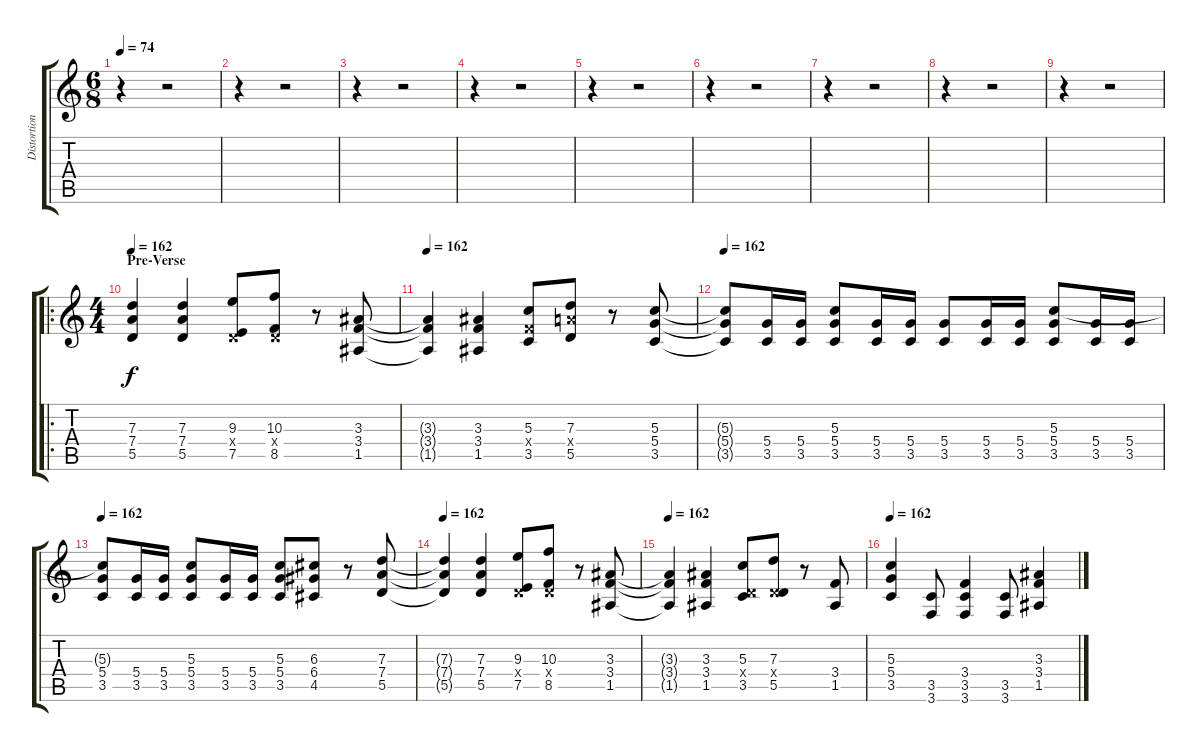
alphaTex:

\track ("Distortion Guitar" "Distortion") {instrument distortionguitar}
\staff {score tabs}
\tuning (E4 B3 G3 D3 A2 D2) {hide}
\ts (6 8)
\tempo 74
\clef g2
\ks c
r.4{dy f} r.2 |
r.4 r.2 |
r.4 r.2 |
r.4 r.2 |
r.4 r.2 |
r.4 r.2 |
r.4 r.2 |
r.4 r.2 |
r.4 r.2 |
\ro
\ts (4 4)
\section ("" "Pre-Verse")
\tempo 162
(7.3 7.4 5.5).4 (7.3 7.4 5.5).4 (9.3 0.4{x} 7.5).8 (10.3 0.4{x} 8.5).8 r.8 (3.3 3.4 1.5).8 |
\tempo 162
(3.3{t} 3.4{t} 1.5{t}).4 (3.3 3.4 1.5).4 (5.3 3.4{x} 3.5).8 (7.3 7.4{x} 5.5).8 r.8 (5.3 5.4 3.5).8 |
\tempo 162
(5.3{t} 5.4{t} 3.5{t}).8 (5.4 3.5).16 (5.4 3.5).16 (5.3 5.4 3.5).8 (5.4 3.5).16 (5.4 3.5).16 (5.4 3.5).8 (5.4 3.5).16 (5.4 3.5).16 (5.3 5.4 3.5).8 (5.4 3.5).16 (5.4 3.5).16 |
\tempo 162
(5.3{t} 5.4 3.5).8 (5.4 3.5).16 (5.4 3.5).16 (5.3 5.4 3.5).8 (5.4 3.5).16 (5.4 3.5).16 (5.3 5.4 3.5).8 (6.3 6.4 4.5).8 r.8 (7.3 7.4 5.5).8 |
\tempo 162
(7.3{t} 7.4{t} 5.5{t}).4 (7.3 7.4 5.5).4 (9.3 0.4{x} 7.5).8 (10.3 0.4{x} 8.5).8 r.8 (3.3 3.4 1.5).8 |
\tempo 162
(3.3{t} 3.4{t} 1.5{t}).4 (3.3 3.4 1.5).4 (5.3 0.4{x} 3.5).8 (7.3 0.4{x} 5.5).8 r.8 (3.4 1.5).8 |
\tempo 162
(5.3 5.4 3.5).4 (3.5 3.6).8 (3.4 3.5 3.6).4 (3.5 3.6).8 (3.3 3.4 1.5).4
